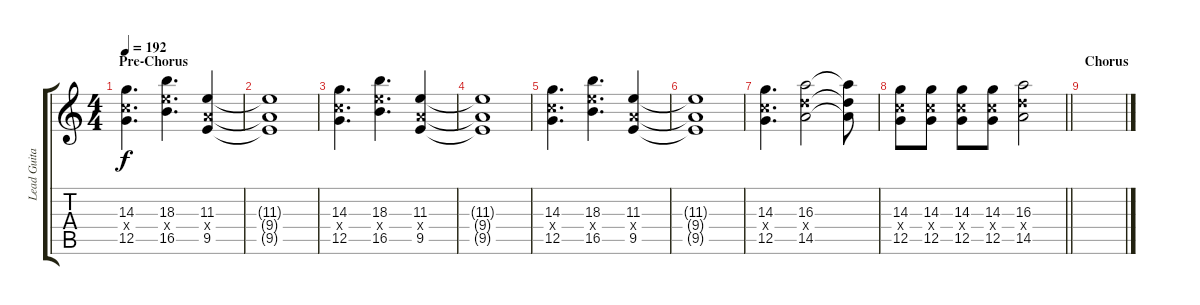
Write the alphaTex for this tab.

\track ("Lead Guitar 2" "Lead Guita") {instrument distortionguitar}
\staff {score tabs}
\tuning (D4 A3 F3 C3 G2 C2) {hide}
\ts (4 4)
\section ("" "Pre-Chorus")
\tempo 192
\clef g2
\ks aminor
(14.3 12.4{x} 12.5).4{d dy f} (18.3 16.4{x} 16.5).4{d} (11.3 9.4{x} 9.5).4 |
(11.3{t} 9.4{t} 9.5{t}).1 |
(14.3 12.4{x} 12.5).4{d} (18.3 16.4{x} 16.5).4{d} (11.3 9.4{x} 9.5).4 |
(11.3{t} 9.4{t} 9.5{t}).1 |
(14.3 12.4{x} 12.5).4{d} (18.3 16.4{x} 16.5).4{d} (11.3 9.4{x} 9.5).4 |
(11.3{t} 9.4{t} 9.5{t}).1 |
(14.3 12.4{x} 12.5).4{d} (16.3 14.4{x} 14.5).2 (16.3{t} 14.4{t} 14.5{t}).8 |
\barLineRight lightlight
(14.3 12.4{x} 12.5).8 (14.3 12.4{x} 12.5).8 (14.3 12.4{x} 12.5).8 (14.3 12.4{x} 12.5).8 (16.3 14.4{x} 14.5).2 |
\section ("" "Chorus")
